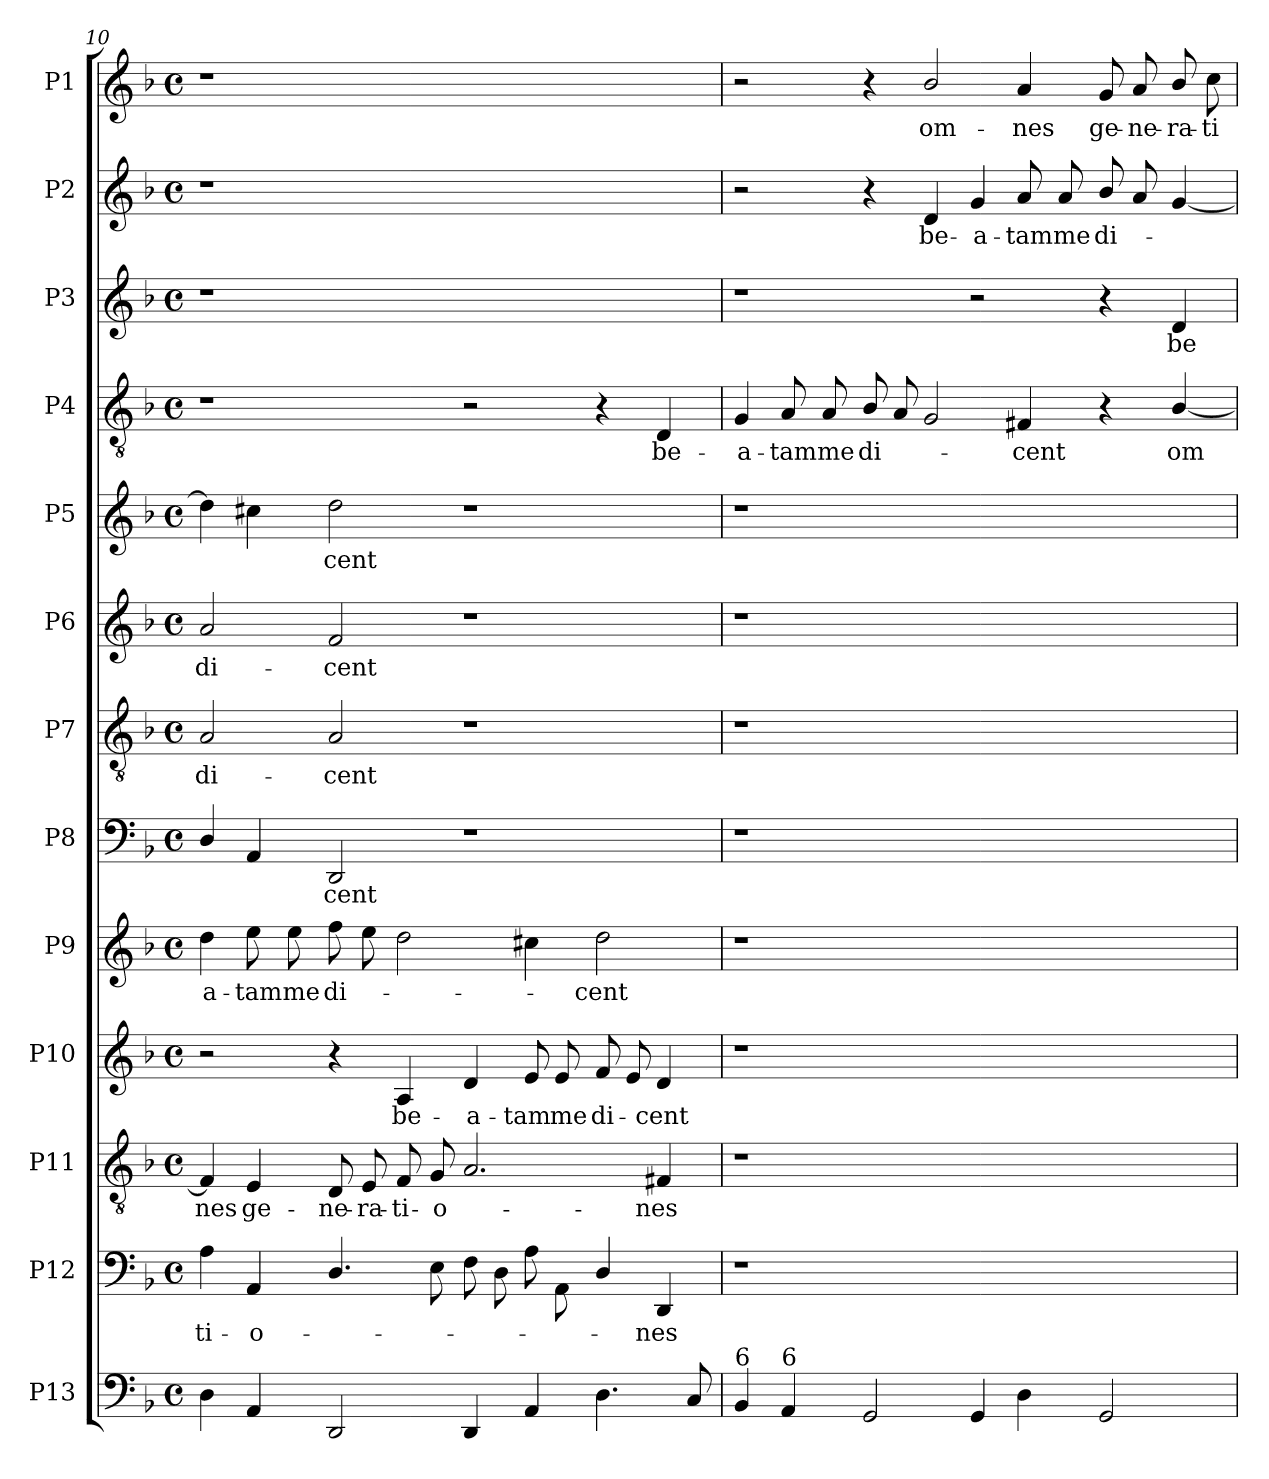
**kern	**kern	**text	**kern	**text	**kern	**text	**kern	**text	**kern	**text	**kern	**text	**kern	**text	**kern	**text	**kern	**text	**kern	**text	**kern	**text	**kern	**text
*part13	*part12	*part12	*part11	*part11	*part10	*part10	*part9	*part9	*part8	*part8	*part7	*part7	*part6	*part6	*part5	*part5	*part4	*part4	*part3	*part3	*part2	*part2	*part1	*part1
*staff13	*staff12	*staff12	*staff11	*staff11	*staff10	*staff10	*staff9	*staff9	*staff8	*staff8	*staff7	*staff7	*staff6	*staff6	*staff5	*staff5	*staff4	*staff4	*staff3	*staff3	*staff2	*staff2	*staff1	*staff1
*I"P13	*I"P12	*	*I"P11	*	*I"P10	*	*I"P9	*	*I"P8	*	*I"P7	*	*I"P6	*	*I"P5	*	*I"P4	*	*I"P3	*	*I"P2	*	*I"P1	*
*clefF4	*clefF4	*	*clefGv2	*	*clefG2	*	*clefG2	*	*clefF4	*	*clefGv2	*	*clefG2	*	*clefG2	*	*clefGv2	*	*clefG2	*	*clefG2	*	*clefG2	*
*	*	*	*ITrd7c12	*	*	*	*	*	*	*	*ITrd7c12	*	*	*	*	*	*ITrd7c12	*	*	*	*	*	*	*
*k[b-]	*k[b-]	*	*k[b-]	*	*k[b-]	*	*k[b-]	*	*k[b-]	*	*k[b-]	*	*k[b-]	*	*k[b-]	*	*k[b-]	*	*k[b-]	*	*k[b-]	*	*k[b-]	*
*F:	*F:	*	*F:	*	*F:	*	*F:	*	*F:	*	*F:	*	*F:	*	*F:	*	*F:	*	*F:	*	*F:	*	*F:	*
*M4/4	*M4/4	*	*M4/4	*	*M4/4	*	*M4/4	*	*M4/4	*	*M4/4	*	*M4/4	*	*M4/4	*	*M4/4	*	*M4/4	*	*M4/4	*	*M4/4	*
*met(c)	*met(c)	*	*met(c)	*	*met(c)	*	*met(c)	*	*met(c)	*	*met(c)	*	*met(c)	*	*met(c)	*	*met(c)	*	*met(c)	*	*met(c)	*	*met(c)	*
=10	=10	=10	=10	=10	=10	=10	=10	=10	=10	=10	=10	=10	=10	=10	=10	=10	=10	=10	=10	=10	=10	=10	=10	=10
!	!	!LO:LY:b:color=#000000	!	!	!	!	!	!	!	!	!	!	!	!	!	!	!	!	!	!	!	!	!	!
!	!	!	!	!LO:LY:b:color=#000000	!	!	!	!	!	!	!	!	!	!	!	!	!	!	!	!	!	!	!	!
!	!	!	!	!	!	!	!	!LO:LY:b:color=#000000	!	!	!	!	!	!	!	!	!	!	!	!	!	!	!	!
!	!	!	!	!	!	!	!	!	!	!	!	!LO:LY:b:color=#000000	!	!	!	!	!	!	!	!	!	!	!	!
!	!	!	!	!	!	!	!	!	!	!	!	!	!	!LO:LY:b:color=#000000	!	!	!	!	!LO:N:vis=1	!	!LO:N:vis=1	!	!LO:N:vis=1	!
4Di\	4Ai\	-ti-	4FFi/]	-nes	2r	.	4ddi\	-a-	4Di/	.	2AAi/	di-	2ai/	di-	4ddi\]	.	1r	.	1r	.	1r	.	1r	.
!	!	!LO:LY:b:color=#000000	!	!	!	!	!	!	!	!	!	!	!	!	!	!	!	!	!	!	!	!	!	!
!	!	!	!	!LO:LY:b:color=#000000	!	!	!	!	!	!	!	!	!	!	!	!	!	!	!	!	!	!	!	!
!	!	!	!	!	!	!	!	!LO:LY:b:color=#000000	!	!	!	!	!	!	!	!	!	!	!	!	!	!	!	!
4AAi/	4AAi/	-o-	4EEi/	ge-	.	.	8eei\	-tam	4AAi/	.	.	.	.	.	4cc#Xi\	.	.	.	.	.	.	.	.	.
!	!	!	!	!	!	!	!	!LO:LY:b:color=#000000	!	!	!	!	!	!	!	!	!	!	!	!	!	!	!	!
.	.	.	.	.	.	.	8eei\	me	.	.	.	.	.	.	.	.	.	.	.	.	.	.	.	.
!	!	!	!	!LO:LY:b:color=#000000	!	!	!	!	!	!	!	!	!	!	!	!	!	!	!	!	!	!	!	!
!	!	!	!	!	!	!	!	!LO:LY:b:color=#000000	!	!	!	!	!	!	!	!	!	!	!	!	!	!	!	!
!	!	!	!	!	!	!	!	!	!	!LO:LY:b:color=#000000	!	!	!	!	!	!	!	!	!	!	!	!	!	!
!	!	!	!	!	!	!	!	!	!	!	!	!LO:LY:b:color=#000000	!	!	!	!	!	!	!	!	!	!	!	!
!	!	!	!	!	!	!	!	!	!	!	!	!	!	!LO:LY:b:color=#000000	!	!	!	!	!	!	!	!	!	!
!	!	!	!	!	!	!	!	!	!	!	!	!	!	!	!	!LO:LY:b:color=#000000	!	!	!	!	!	!	!	!
2DDi/	4.Di/	.	8DDi/	-ne-	4r	.	8ffi\	di-	2DDi/	-cent	2AAi/	-cent	2fi/	-cent	2ddi\	-cent	.	.	.	.	.	.	.	.
!	!	!	!	!LO:LY:b:color=#000000	!	!	!	!	!	!	!	!	!	!	!	!	!	!	!	!	!	!	!	!
.	.	.	8EEi/	-ra-	.	.	8eei\	.	.	.	.	.	.	.	.	.	.	.	.	.	.	.	.	.
!	!	!	!	!LO:LY:b:color=#000000	!	!	!	!	!	!	!	!	!	!	!	!	!	!	!	!	!	!	!	!
!	!	!	!	!	!	!LO:LY:b:color=#000000	!	!	!	!	!	!	!	!	!	!	!	!	!	!	!	!	!	!
.	.	.	8FFi/	-ti-	4Ai/	be-	2ddi\	.	.	.	.	.	.	.	.	.	.	.	.	.	.	.	.	.
!	!	!	!	!LO:LY:b:color=#000000	!	!	!	!	!	!	!	!	!	!	!	!	!	!	!	!	!	!	!	!
.	8Ei\	.	8GGi/	-o-	.	.	.	.	.	.	.	.	.	.	.	.	.	.	.	.	.	.	.	.
!	!	!	!	!	!	!LO:LY:b:color=#000000	!	!	!	!	!	!	!	!	!	!	!	!	!	!	!	!	!	!
4DDi/	8Fi\	.	2.AAi/	.	4di/	-a-	.	.	1r	.	1r	.	1r	.	1r	.	2r	.	1ryy	.	1ryy	.	1ryy	.
.	8Di\	.	.	.	.	.	.	.	.	.	.	.	.	.	.	.	.	.	.	.	.	.	.	.
!	!	!	!	!	!	!LO:LY:b:color=#000000	!	!	!	!	!	!	!	!	!	!	!	!	!	!	!	!	!	!
4AAi/	8Ai\	.	.	.	8ei/	-tam	4cc#Xi\	.	.	.	.	.	.	.	.	.	.	.	.	.	.	.	.	.
!	!	!	!	!	!	!LO:LY:b:color=#000000	!	!	!	!	!	!	!	!	!	!	!	!	!	!	!	!	!	!
.	8AAi\	.	.	.	8ei/	me	.	.	.	.	.	.	.	.	.	.	.	.	.	.	.	.	.	.
!	!	!	!	!	!	!LO:LY:b:color=#000000	!	!	!	!	!	!	!	!	!	!	!	!	!	!	!	!	!	!
!	!	!	!	!	!	!	!	!LO:LY:b:color=#000000	!	!	!	!	!	!	!	!	!	!	!	!	!	!	!	!
4.Di\	4Di/	.	.	.	8fi/	di-	2ddi\	-cent	.	.	.	.	.	.	.	.	4r	.	.	.	.	.	.	.
.	.	.	.	.	8ei/	.	.	.	.	.	.	.	.	.	.	.	.	.	.	.	.	.	.	.
!	!	!LO:LY:b:color=#000000	!	!	!	!	!	!	!	!	!	!	!	!	!	!	!	!	!	!	!	!	!	!
!	!	!	!	!LO:LY:b:color=#000000	!	!	!	!	!	!	!	!	!	!	!	!	!	!	!	!	!	!	!	!
!	!	!	!	!	!	!LO:LY:b:color=#000000	!	!	!	!	!	!	!	!	!	!	!	!	!	!	!	!	!	!
!	!	!	!	!	!	!	!	!	!	!	!	!	!	!	!	!	!	!LO:LY:b:color=#000000	!	!	!	!	!	!
.	4DDi/	-nes	4FF#Xi/	-nes	4di/	-cent	.	.	.	.	.	.	.	.	.	.	4DDi/	be-	.	.	.	.	.	.
8Ci/	.	.	.	.	.	.	.	.	.	.	.	.	.	.	.	.	.	.	.	.	.	.	.	.
!!LO:PB:g=z
=11	=11	=11	=11	=11	=11	=11	=11	=11	=11	=11	=11	=11	=11	=11	=11	=11	=11	=11	=11	=11	=11	=11	=11	=11
!	!LO:N:vis=1	!	!LO:N:vis=1	!	!LO:N:vis=1	!	!LO:N:vis=1	!	!LO:N:vis=1	!	!LO:N:vis=1	!	!LO:N:vis=1	!	!LO:N:vis=1	!	!	!	!	!	!	!	!	!
!LO:TX:a:t=6	!	!	!	!	!	!	!	!	!	!	!	!	!	!	!	!	!	!	!	!	!	!	!	!
!	!	!	!	!	!	!	!	!	!	!	!	!	!	!	!	!	!	!LO:LY:b:color=#000000	!	!	!	!	!	!
4BB-i/	1r	.	1r	.	1r	.	1r	.	1r	.	1r	.	1r	.	1r	.	4GGi/	-a-	1r	.	2r	.	2r	.
!LO:TX:a:t=6	!	!	!	!	!	!	!	!	!	!	!	!	!	!	!	!	!	!	!	!	!	!	!	!
!	!	!	!	!	!	!	!	!	!	!	!	!	!	!	!	!	!	!LO:LY:b:color=#000000	!	!	!	!	!	!
4AAi/	.	.	.	.	.	.	.	.	.	.	.	.	.	.	.	.	8AAi/	-tam	.	.	.	.	.	.
!	!	!	!	!	!	!	!	!	!	!	!	!	!	!	!	!	!	!LO:LY:b:color=#000000	!	!	!	!	!	!
.	.	.	.	.	.	.	.	.	.	.	.	.	.	.	.	.	8AAi/	me	.	.	.	.	.	.
!	!	!	!	!	!	!	!	!	!	!	!	!	!	!	!	!	!	!LO:LY:b:color=#000000	!	!	!	!	!	!
2GGi/	.	.	.	.	.	.	.	.	.	.	.	.	.	.	.	.	8BB-i/	di-	.	.	4r	.	4r	.
.	.	.	.	.	.	.	.	.	.	.	.	.	.	.	.	.	8AAi/	.	.	.	.	.	.	.
!	!	!	!	!	!	!	!	!	!	!	!	!	!	!	!	!	!	!	!	!	!	!LO:LY:b:color=#000000	!	!
!	!	!	!	!	!	!	!	!	!	!	!	!	!	!	!	!	!	!	!	!	!	!	!	!LO:LY:b:color=#000000
.	.	.	.	.	.	.	.	.	.	.	.	.	.	.	.	.	2GGi/	.	.	.	4di/	be-	2b-i/	om-
!	!	!	!	!	!	!	!	!	!	!	!	!	!	!	!	!	!	!	!	!	!	!LO:LY:b:color=#000000	!	!
4GGi/	1ryy	.	1ryy	.	1ryy	.	1ryy	.	1ryy	.	1ryy	.	1ryy	.	1ryy	.	.	.	2r	.	4gi/	-a-	.	.
!	!	!	!	!	!	!	!	!	!	!	!	!	!	!	!	!	!	!LO:LY:b:color=#000000	!	!	!	!	!	!
!	!	!	!	!	!	!	!	!	!	!	!	!	!	!	!	!	!	!	!	!	!	!LO:LY:b:color=#000000	!	!
!	!	!	!	!	!	!	!	!	!	!	!	!	!	!	!	!	!	!	!	!	!	!	!	!LO:LY:b:color=#000000
4Di\	.	.	.	.	.	.	.	.	.	.	.	.	.	.	.	.	4FF#Xi/	-cent	.	.	8ai/	-tam	4ai/	-nes
!	!	!	!	!	!	!	!	!	!	!	!	!	!	!	!	!	!	!	!	!	!	!LO:LY:b:color=#000000	!	!
.	.	.	.	.	.	.	.	.	.	.	.	.	.	.	.	.	.	.	.	.	8ai/	me	.	.
!	!	!	!	!	!	!	!	!	!	!	!	!	!	!	!	!	!	!	!	!	!	!LO:LY:b:color=#000000	!	!
!	!	!	!	!	!	!	!	!	!	!	!	!	!	!	!	!	!	!	!	!	!	!	!	!LO:LY:b:color=#000000
2GGi/	.	.	.	.	.	.	.	.	.	.	.	.	.	.	.	.	4r	.	4r	.	8b-i/	di-	8gi/	ge-
!	!	!	!	!	!	!	!	!	!	!	!	!	!	!	!	!	!	!	!	!	!	!	!	!LO:LY:b:color=#000000
.	.	.	.	.	.	.	.	.	.	.	.	.	.	.	.	.	.	.	.	.	8ai/	.	8ai/	-ne-
!	!	!	!	!	!	!	!	!	!	!	!	!	!	!	!	!	!	!LO:LY:b:color=#000000	!	!	!	!	!	!
!	!	!	!	!	!	!	!	!	!	!	!	!	!	!	!	!	!	!	!	!LO:LY:b:color=#000000	!	!	!	!
!	!	!	!	!	!	!	!	!	!	!	!	!	!	!	!	!	!	!	!	!	!	!	!	!LO:LY:b:color=#000000
.	.	.	.	.	.	.	.	.	.	.	.	.	.	.	.	.	[4BB-i/	om-	4di/	be-	[4gi/	.	8b-i/	-ra-
!	!	!	!	!	!	!	!	!	!	!	!	!	!	!	!	!	!	!	!	!	!	!	!	!LO:LY:b:color=#000000
.	.	.	.	.	.	.	.	.	.	.	.	.	.	.	.	.	.	.	.	.	.	.	8cci\	-ti-
=	=	=	=	=	=	=	=	=	=	=	=	=	=	=	=	=	=	=	=	=	=	=	=	=
*-	*-	*-	*-	*-	*-	*-	*-	*-	*-	*-	*-	*-	*-	*-	*-	*-	*-	*-	*-	*-	*-	*-	*-	*-
